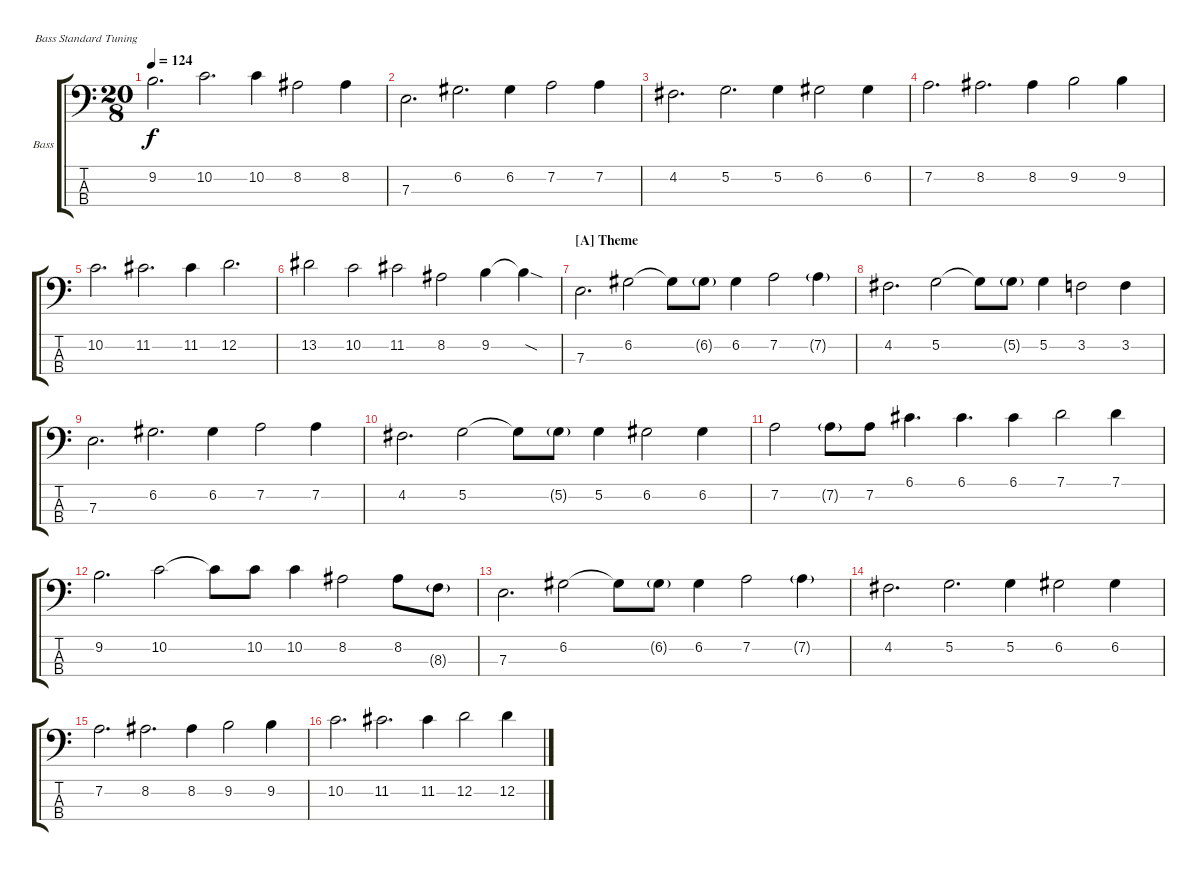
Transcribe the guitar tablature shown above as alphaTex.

\bracketExtendMode groupsimilarinstruments
\firstSystemTrackNameOrientation horizontal
\otherSystemsTrackNameOrientation horizontal
\track ("E-Bass" "Bass") {instrument fretlessbass}
\staff {score tabs}
\tuning (G2 D2 A1 E1)
\ts (20 8)
\tempo 124
\clef f4
\ks c
9.2.2{d dy f} 10.2.2{d} 10.2.4 8.2.2 8.2.4 |
7.3.2{d} 6.2.2{d} 6.2.4 7.2.2 7.2.4 |
4.2.2{d} 5.2.2{d} 5.2.4 6.2.2 6.2.4 |
7.2.2{d} 8.2.2{d} 8.2.4 9.2.2 9.2.4 |
10.2.2{d} 11.2.2{d} 11.2.4 12.2.2{d} |
13.2.2 10.2.2 11.2.2 8.2.2 9.2.4 9.2{sod t}.4 |
\section ("A" "Theme")
7.3.2{d} 6.2.2 6.2{t}.8 6.2{g}.8 6.2.4 7.2.2 7.2{g}.4 |
4.2.2{d} 5.2.2 5.2{t}.8 5.2{g}.8 5.2.4 3.2.2 3.2.4 |
7.3.2{d} 6.2.2{d} 6.2.4 7.2.2 7.2.4 |
4.2.2{d} 5.2.2 5.2{t}.8 5.2{g}.8 5.2.4 6.2.2 6.2.4 |
7.2.2 7.2{g}.8 7.2.8 6.1.4{d} 6.1.4{d} 6.1.4 7.1.2 7.1.4 |
9.2.2{d} 10.2.2 10.2{t}.8 10.2.8 10.2.4 8.2.2 8.2.8 8.3{g}.8 |
7.3.2{d} 6.2.2 6.2{t}.8 6.2{g}.8 6.2.4 7.2.2 7.2{g}.4 |
4.2.2{d} 5.2.2{d} 5.2.4 6.2.2 6.2.4 |
7.2.2{d} 8.2.2{d} 8.2.4 9.2.2 9.2.4 |
10.2.2{d} 11.2.2{d} 11.2.4 12.2.2 12.2.4
